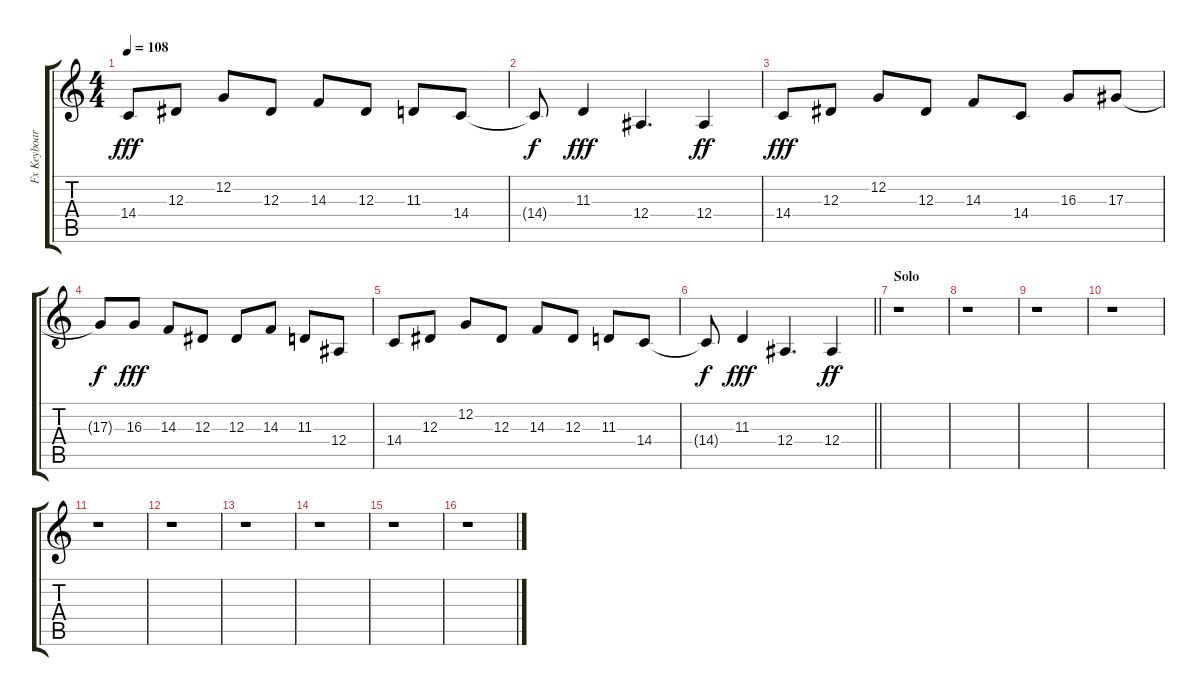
\track ("Fx Keyboard" "Fx Keyboar") {instrument lead1square}
\staff {score tabs}
\tuning (C4 G3 Eb3 Bb2 F2 C2) {hide}
\ts (4 4)
\tempo 108
\clef g2
\ks c
14.4.8{dy fff} 12.3.8 12.2.8 12.3.8 14.3.8 12.3.8 11.3.8 14.4.8 |
14.4{t}.8{dy f} 11.3.4{dy fff} 12.4.4{d} 12.4.4{dy ff} |
14.4.8{dy fff} 12.3.8 12.2.8 12.3.8 14.3.8 14.4.8 16.3.8 17.3.8 |
17.3{t}.8{dy f} 16.3.8{dy fff} 14.3.8 12.3.8 12.3.8 14.3.8 11.3.8 12.4.8 |
14.4.8 12.3.8 12.2.8 12.3.8 14.3.8 12.3.8 11.3.8 14.4.8 |
\barLineRight lightlight
14.4{t}.8{dy f} 11.3.4{dy fff} 12.4.4{d} 12.4.4{dy ff} |
\section ("" "Solo")
r.1 |
r.1 |
r.1 |
r.1 |
r.1 |
r.1 |
r.1 |
r.1 |
r.1 |
r.1
